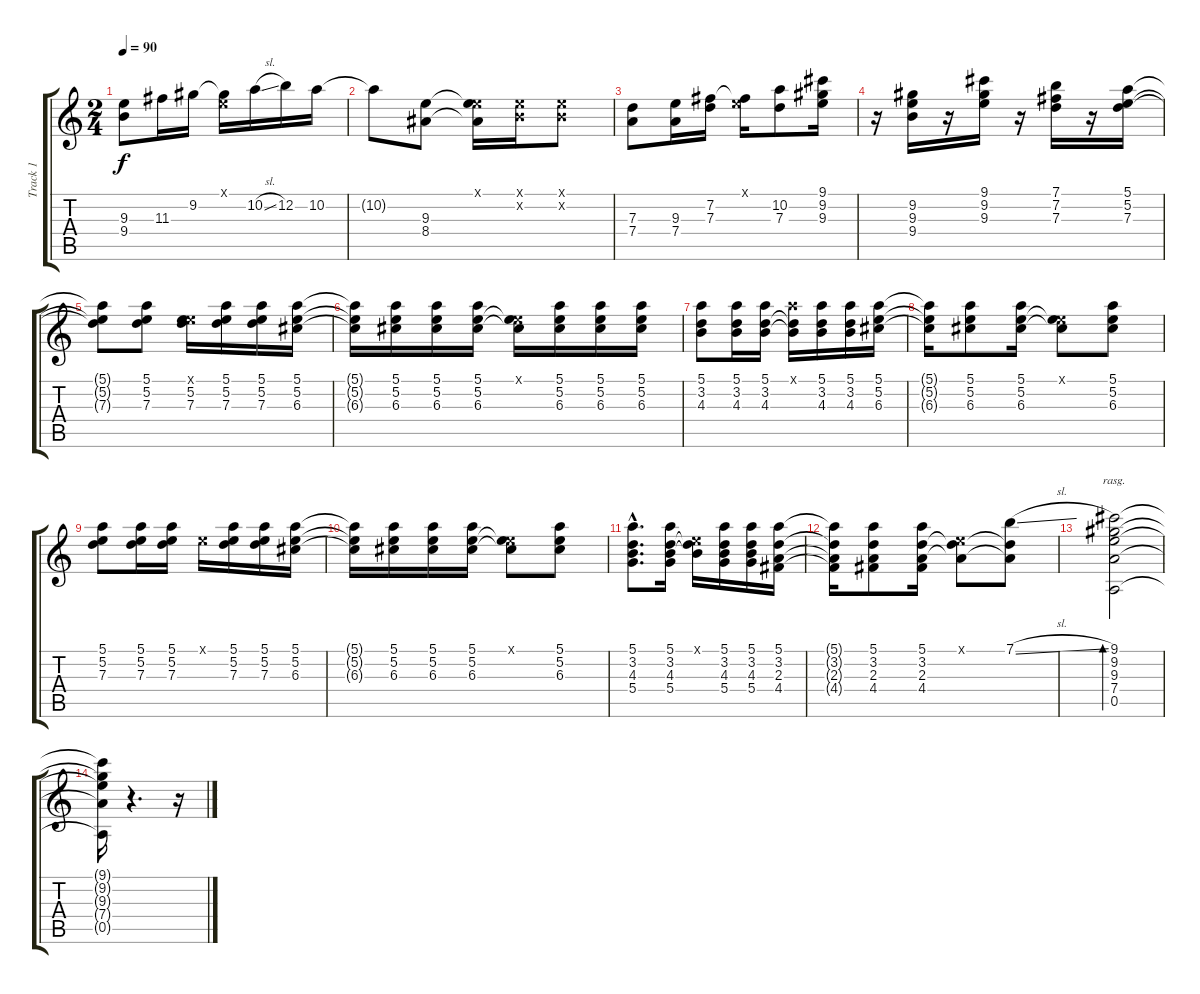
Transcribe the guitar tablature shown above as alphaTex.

\track ("Track 1" "Track 1") {instrument acousticguitarsteel}
\staff {score tabs}
\tuning (E4 B3 G3 D3 A2 E2) {hide}
\ts (2 4)
\tempo 90
\clef g2
\ks c
(9.3 9.4).8{dy f} 11.3.16 9.2.16 (0.1{x} 9.2{t}).16 10.2{sl}.16 12.2.16 10.2.16 |
10.2{t}.8 (9.3 8.4).8 (0.1{x} 9.3{t} 8.4{t}).16 (0.1{x} 0.2{x}).16 (0.1{x} 0.2{x}).8 |
(7.3 7.4).8 (9.3 7.4).16 (7.2 7.3).16 (0.1{x} 7.2{t}).16 (10.2 7.3).8 (9.1 9.2 9.3).16 |
r.16 (9.2 9.3 9.4).16 r.16 (9.1 9.2 9.3).16 r.16 (7.1 7.2 7.3).16 r.16 (5.1 5.2 7.3).16 |
(5.1{t} 5.2{t} 7.3{t}).8 (5.1 5.2 7.3).8 (0.1{x} 5.2 7.3).16 (5.1 5.2 7.3).16 (5.1 5.2 7.3).16 (5.1 5.2 6.3).16 |
(5.1{t} 5.2{t} 6.3{t}).16 (5.1 5.2 6.3).16 (5.1 5.2 6.3).16 (5.1 5.2 6.3).16 (0.1{x} 5.2{t} 6.3{t}).16 (5.1 5.2 6.3).16 (5.1 5.2 6.3).16 (5.1 5.2 6.3).16 |
(5.1 3.2 4.3).8 (5.1 3.2 4.3).16 (5.1 3.2 4.3).16 (5.1{x} 3.2{t} 4.3{t}).16 (5.1 3.2 4.3).16 (5.1 3.2 4.3).16 (5.1 5.2 6.3).16 |
(5.1{t} 5.2{t} 6.3{t}).16 (5.1 5.2 6.3).8 (5.1 5.2 6.3).16 (0.1{x} 5.2{t} 6.3{t}).8 (5.1 5.2 6.3).8 |
(5.1 5.2 7.3).8 (5.1 5.2 7.3).16 (5.1 5.2 7.3).16 0.1{x}.16 (5.1 5.2 7.3).16 (5.1 5.2 7.3).16 (5.1 5.2 6.3).16 |
(5.1{t} 5.2{t} 6.3{t}).16 (5.1 5.2 6.3).16 (5.1 5.2 6.3).16 (5.1 5.2 6.3).16 (0.1{x} 5.2{t} 6.3{t}).8 (5.1 5.2 6.3).8 |
(5.1{hac} 3.2{hac} 4.3{hac} 5.4{hac}).8{d} (5.1 3.2 4.3 5.4).16 (0.1{x} 3.2{t} 4.3{t}).16 (5.1 3.2 4.3 5.4).16 (5.1 3.2 4.3 5.4).16 (5.1 3.2 2.3 4.4).16 |
(5.1{t} 3.2{t} 2.3{t} 4.4{t}).16 (5.1 3.2 2.3 4.4).8 (5.1 3.2 2.3 4.4).16 (0.1{x} 3.2{t} 2.3{t}).8 (7.1{sl} 3.2{t} 2.3{t}).8 |
(9.1 9.2 9.3 7.4 0.5).2{bd 480 rasg ii} |
(9.1{t} 9.2{t} 9.3{t} 7.4{t} 0.5{t}).16 r.4{d} r.16
